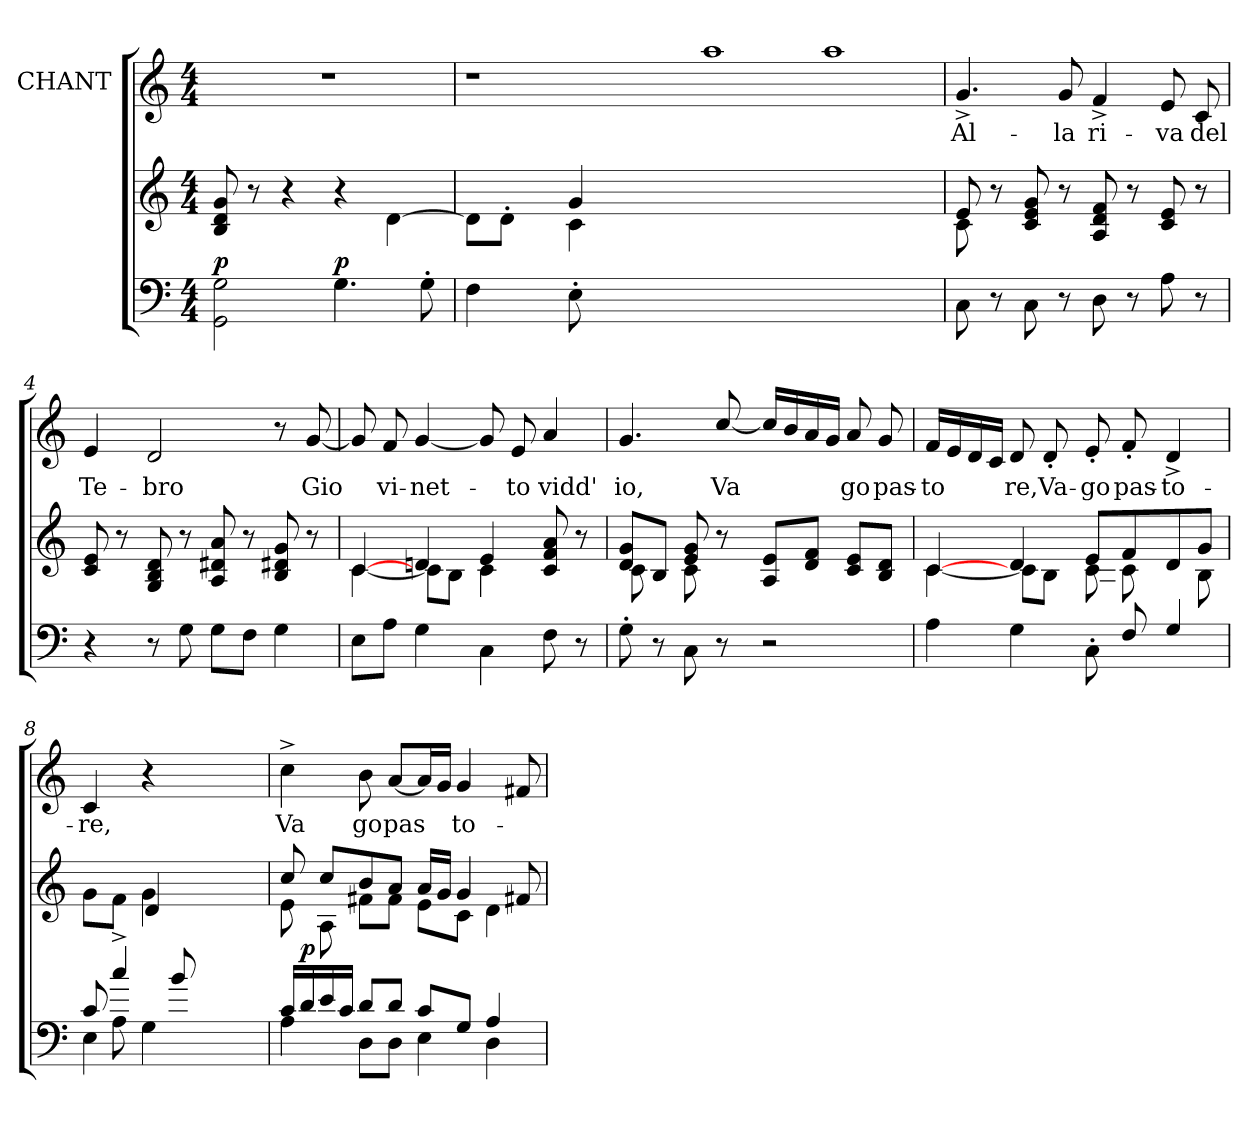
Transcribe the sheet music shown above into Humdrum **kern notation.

**kern	**dynam	**kern	**kern	**text
*part3	*part3	*part2	*part1	*part1
*staff3	*staff3	*staff2	*staff1	*staff1
*	*	*	*I"CHANT	*
*clefF4	*	*clefG2	*clefG2	*
*k[]	*	*k[]	*k[]	*
*M4/4	*	*M4/4	*M4/4	*
=1	=1	=1	=1	=1
!	!LO:DY:a	!	!	!
2GGi\ 2Gi\	p	8gj/ 8dj/ 8Bj/	1r	.
.	.	8r	.	.
.	.	4r	.	.
!	!LO:DY:a	!	!	!
4.Gi\	p	4r	.	.
.	.	[4dj\	.	.
8G'>i\	.	.	.	.
=2	=2	=2	=2	=2
*	*	*^	*	*
4Fi\	.	8dj\L]	8ryy	1r	.
.	.	8d'>j\J	8ryy	.	.
8ryy	.	8ryy	8ryy	.	.
8E'>i\	.	4cj\	4gZ/	.	.
2ryy	.	.	.	.	.
.	.	4.ryy	4.ryy	.	.
0ryy	.	0ryy	0ryy	1aaV/	.
.	.	.	.	1aaV/	.
=3	=3	=3	=3	=3	=3
8Ci\	.	8ej/	8cZ\	4.g^>j/	Al-
8r	.	8r	2..ryy	.	.
8Ci\	.	8gj/ 8ej/ 8cj/	.	.	.
8r	.	8r	.	8gj/	la
8Di\	.	8fj/ 8dj/ 8Aj/	.	4f^>j/	ri-
8r	.	8r	.	.	.
8Ai\	.	8ej/ 8cj/	.	8ej/	va
8r	.	8r	.	8cj/	del
*	*	*v	*v	*	*
!!LO:LB:g=z
=4	=4	=4	=4	=4
4r	.	8ej/ 8cj/	4ej/	Te-
.	.	8r	.	.
8r	.	8Gj/ 8Bj/ 8dj/	2dj/	bro
8Gi\	.	8r	.	.
8Gi\L	.	8aj/ 8d#Xj/ 8Aj/	.	.
8Fi\J	.	8r	.	.
4Gi\	.	8gj/ 8d#Xj/ 8Bj/	8r	.
.	.	8r	[8gj/	Gio
=5	=5	=5	=5	=5
*	*	*^	*	*
8Ei\L	.	[4cj/	[4cZ\	8gj/]	--
8Ai\J	.	.	.	8fj/	vi-
4Gi\	.	4dnj/	8cZ\L]	[4gj/	net-
.	.	.	8BZ\J	.	.
4Ci\	.	4ej/	4cZ\	8gj/]	.
.	.	.	.	8ej/	to
8Fi\	.	8aj/ 8fj/ 8cj/	4ryy	4aj/	vidd'
8r	.	8r	.	.	.
=6	=6	=6	=6	=6	=6
8G'>i\	.	8gj/ 8dj/	8cZ\	4.gj/	io,
8r	.	8Bj\J	8ryy	.	.
8Ci\	.	8c'<'<j\	8gZ/ 8eZ/	.	.
8r	.	8r	2ryy	[8ccj/	Va
2r	.	8ej/ 8Aj/L	.	16ccj/LL]	--
.	.	.	.	16bj/	.
.	.	8fj/ 8dj/J	.	16aj/	--
.	.	.	.	16gj/JJ	.
.	.	8ej/ 8cj/L	.	8aj/	go
.	.	8Bj/ 8dj/J	8ryy	8gj/	pas-
!!LO:LB:g=z
=7	=7	=7	=7	=7	=7
*	*	*	*^	*	*
4Ai\	.	[4cj/	[4cZ\	16ryy	16fj/LL	to
.	.	.	.	16ryy	16ej/	.
.	.	.	.	16ryy	16dj/	--
.	.	.	.	16ryy	16cj/JJ	.
4Gi\	.	4dj/	8cZ\L]	8ryy	8dj/	re,
.	.	.	8BZ\J	8ryy	8d'>j/	Va-
8C'<i\	.	8ej/L	8cZ\	8GN/J	8e'>j/	go
8Fi/	.	8fj/	8cZ\	4.ryy	8f'>j/	pas-
4Gi/	.	8dj/	8ryy	.	4d^>j/	to-
.	.	8gj/J	8BZ\	.	.	.
*	*	*	*v	*v	*	*
=8	=8	=8	=8	=8	=8
*^	*	*	*	*	*
8EZ\J	8ci/J	.	8gj\L	8ryy	4cj/	re,
4cc^>Z/	8Ai\	.	8fj\J	8ryy	.	.
.	4Gi\	.	4gj\	4dN/	4r	.
8bZ/	.	.	.	.	.	.
2ryy	2ryy	.	2ryy	2ryy	2ryy	.
=9	=9	=9	=9	=9	=9	=9
16ci/LL	8AN\J	.	8ccj/	8eZ\	4cc^>j\	Va
!	!	!LO:DY:a	!	!	!	!
16di/	.	p	.	.	.	.
16ei/	16ryy	.	8ccj/L	8AZ\	.	.
16ci/JJ	16ryy	.	.	.	.	.
8di/L	8DN\L	.	8bj/	8f#XZ\L	8bj\	go
8di/J	8DN\J	.	8aj/J	8f#Z\J	[8aj/L	pas
8ci/L	4EN\	.	16aj/LL	8eZ\L	16aj/L]	.
.	.	.	16gj/JJ	.	16gj/JJ	--
8Gi/J	.	.	4gj/	8cZ\J	4gj/	to-
4Ai/	4DN\	.	.	4dZ\	.	.
.	.	.	8f#Xj/	.	8f#Xj/	.
*v	*v	*	*	*	*	*
*	*	*v	*v	*	*
=	=	=	=	=
*-	*-	*-	*-	*-
